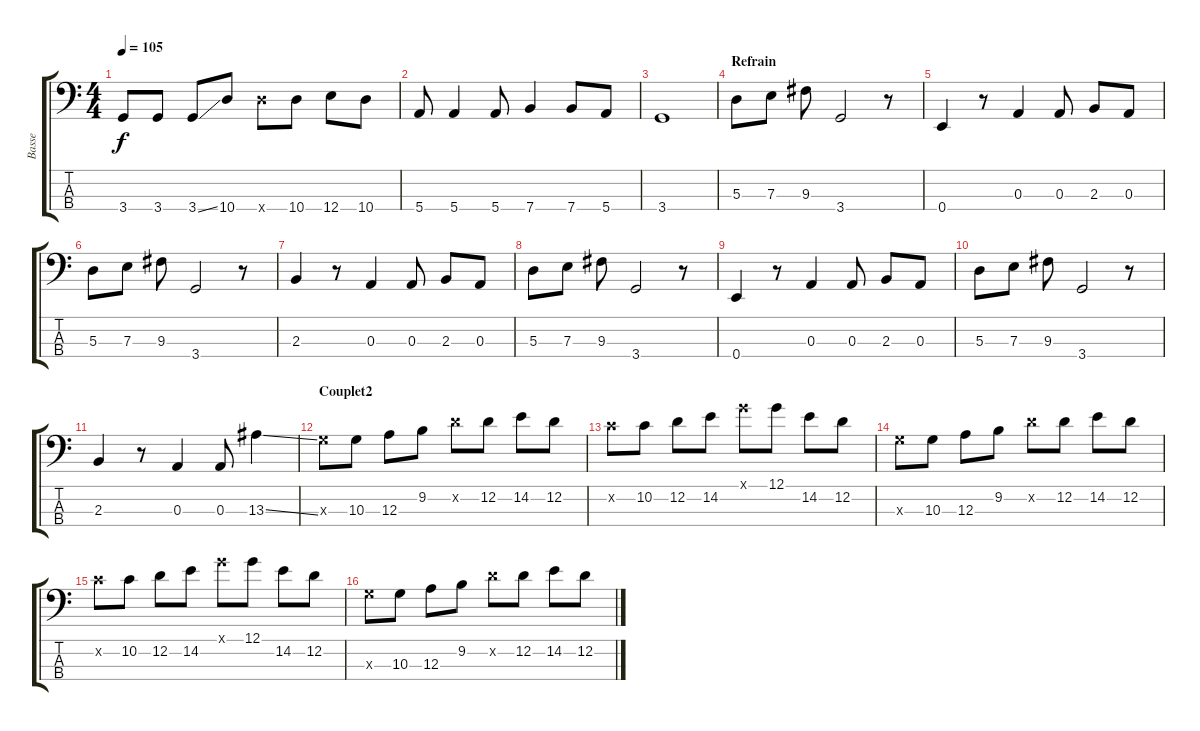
\track ("Basse" "Basse") {instrument electricbasspick}
\staff {score tabs}
\tuning (G2 D2 A1 E1) {hide}
\ts (4 4)
\tempo 105
\clef f4
\ks c
3.4.8{dy f} 3.4.8 3.4{ss}.8 10.4.8 10.4{x}.8 10.4.8 12.4.8 10.4.8 |
5.4.8 5.4.4 5.4.8 7.4.4 7.4.8 5.4.8 |
3.4.1 |
\section ("" "Refrain")
5.3.8 7.3.8 9.3.8 3.4.2 r.8 |
0.4.4 r.8 0.3.4 0.3.8 2.3.8 0.3.8 |
5.3.8 7.3.8 9.3.8 3.4.2 r.8 |
2.3.4 r.8 0.3.4 0.3.8 2.3.8 0.3.8 |
5.3.8 7.3.8 9.3.8 3.4.2 r.8 |
0.4.4 r.8 0.3.4 0.3.8 2.3.8 0.3.8 |
5.3.8 7.3.8 9.3.8 3.4.2 r.8 |
2.3.4 r.8 0.3.4 0.3.8 13.3{ss}.4 |
\section ("" "Couplet2")
10.3{x}.8 10.3.8 12.3.8 9.2.8 12.2{x}.8 12.2.8 14.2.8 12.2.8 |
10.2{x}.8 10.2.8 12.2.8 14.2.8 12.1{x}.8 12.1.8 14.2.8 12.2.8 |
10.3{x}.8 10.3.8 12.3.8 9.2.8 12.2{x}.8 12.2.8 14.2.8 12.2.8 |
10.2{x}.8 10.2.8 12.2.8 14.2.8 12.1{x}.8 12.1.8 14.2.8 12.2.8 |
10.3{x}.8 10.3.8 12.3.8 9.2.8 12.2{x}.8 12.2.8 14.2.8 12.2.8
